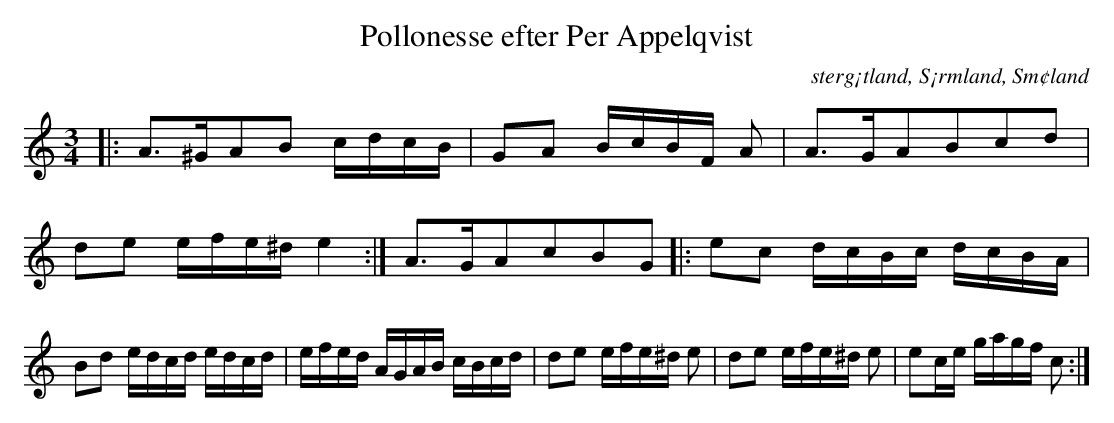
X:1
T:Pollonesse efter Per Appelqvist
O: sterg¡tland, S¡rmland, Sm¢land
M:3/4
L:1/8
K:C
|: A>^GAB c/2d/2c/2B/2| GA B/2c/2B/2F/2 A | A>GABcd | de e/2f/2e/2^d/2 e2 :| A>GAcBG |: ec d/2c/2B/2c/2 d/2c/2B/2A/2 | Bd e/2d/2c/2d/2 e/2d/2c/2d/2 |e/2f/2e/2d/2 A/2G/2A/2B/2 c/2B/2c/2d/2 | de e/2f/2e/2^d/2 e |de e/2f/2e/2^d/2 e | ec/2e/2 g/2/a/2g/2f/2 c :|
